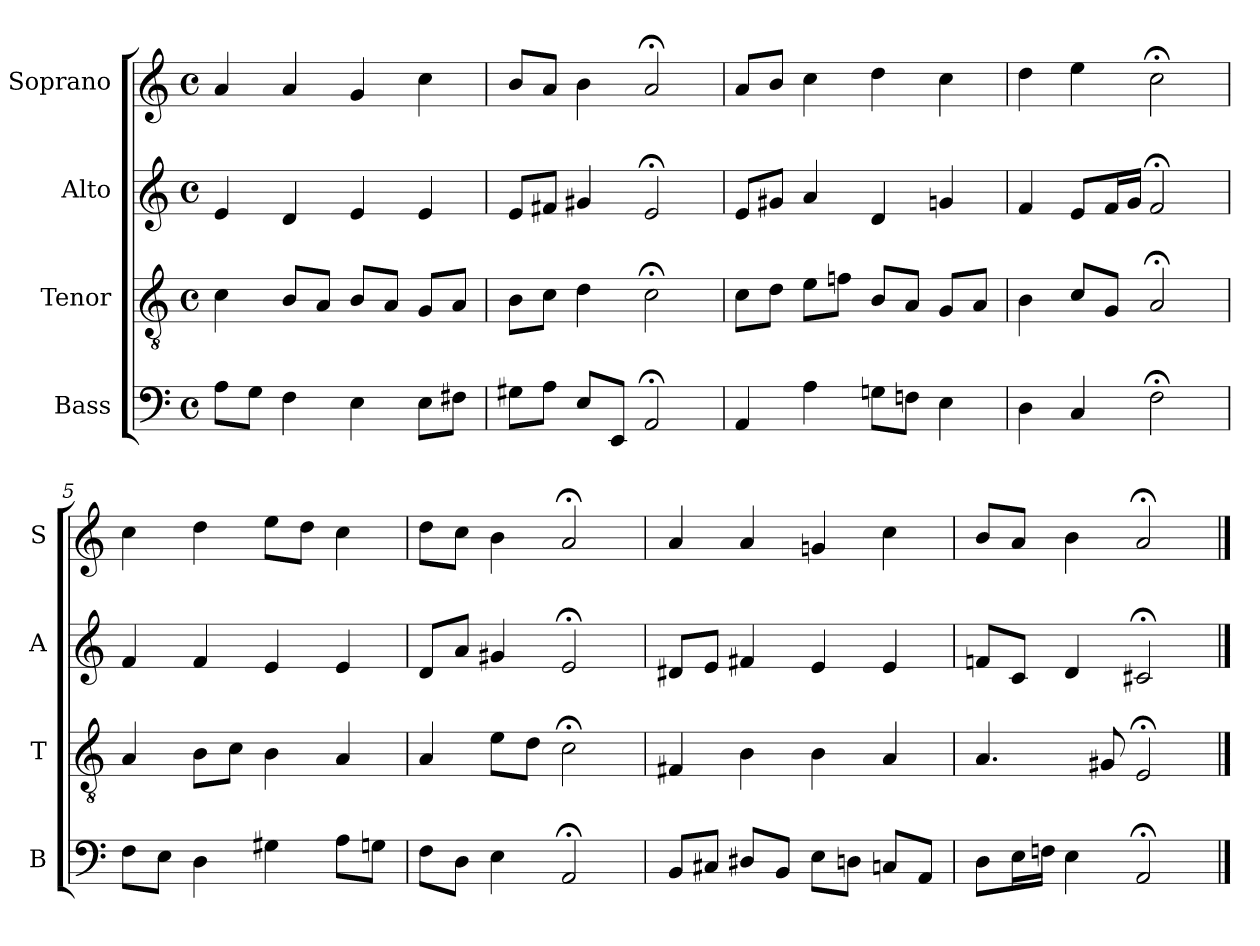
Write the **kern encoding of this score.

**kern	**kern	**kern	**kern
*part4	*part3	*part2	*part1
*staff4	*staff3	*staff2	*staff1
*I"Bass	*I"Tenor	*I"Alto	*I"Soprano
*I'B	*I'T	*I'A	*I'S
*clefF4	*clefGv2	*clefG2	*clefG2
*k[]	*k[]	*k[]	*k[]
*a:	*a:	*a:	*a:
*M4/4	*M4/4	*M4/4	*M4/4
*met(c)	*met(c)	*met(c)	*met(c)
*MM100	*MM100	*MM100	*MM100
=1	=1	=1	=1
8AL	4c	4e	4a
8GJ	.	.	.
4F	8BL	4d	4a
.	8AJ	.	.
4E	8BL	4e	4g
.	8AJ	.	.
8EL	8GL	4e	4cc
8F#XJ	8AJ	.	.
=2	=2	=2	=2
8G#XL	8BL	8eL	8bL
8AJ	8cJ	8f#XJ	8aJ
8EL	4d	4g#X	4b
8EEJ	.	.	.
2AA;<	2c;<	2e;<	2a;<
=3	=3	=3	=3
4AA	8cL	8eL	8aL
.	8dJ	8g#XJ	8bJ
4A	8eL	4a	4cc
.	8fnJ	.	.
8GnL	8BL	4d	4dd
8FnJ	8AJ	.	.
4E	8GL	4gn	4cc
.	8AJ	.	.
=4	=4	=4	=4
4D	4B	4f	4dd
4C	8cL	8eL	4ee
.	8GJ	16fL	.
.	.	16gJJ	.
2F;<	2A;<	2f;<	2cc;<
=5	=5	=5	=5
8FL	4A	4f	4cc
8EJ	.	.	.
4D	8BL	4f	4dd
.	8cJ	.	.
4G#X	4B	4e	8eeL
.	.	.	8ddJ
8AL	4A	4e	4cc
8GnJ	.	.	.
=6	=6	=6	=6
8FL	4A	8dL	8ddL
8DJ	.	8aJ	8ccJ
4E	8eL	4g#X	4b
.	8dJ	.	.
2AA;<	2c;<	2e;<	2a;<
=7	=7	=7	=7
8BBL	4F#X	8d#XL	4a
8C#XJ	.	8eJ	.
8D#XiL	4Bi	4f#Xi	4ai
8BBJ	.	.	.
8EL	4B	4e	4gn
8DnJ	.	.	.
8CnL	4A	4e	4cc
8AAJ	.	.	.
=8	=8	=8	=8
8DL	4.A	8fnL	8bL
16EL	.	8cJ	8aJ
16FnJJ	.	.	.
4E	.	4d	4b
.	8G#X	.	.
2AA;<	2E;<	2c#X;<	2a;<
==	==	==	==
*-	*-	*-	*-
